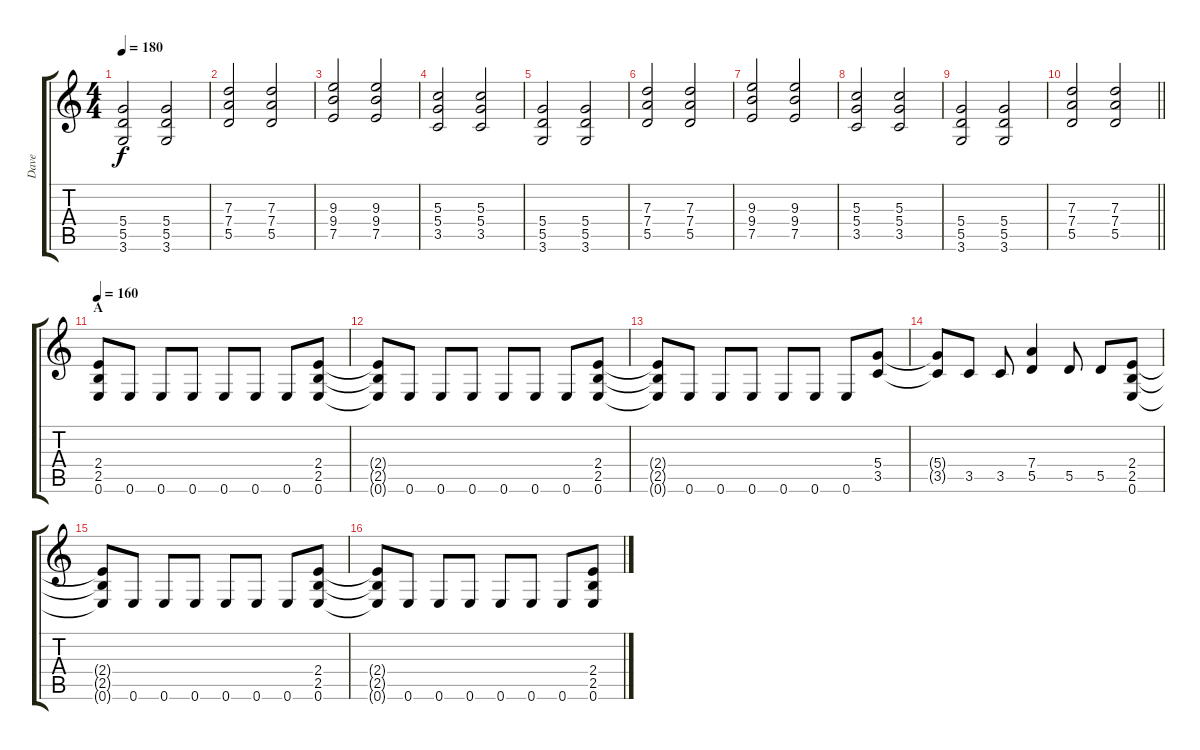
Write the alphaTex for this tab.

\track ("Dave" "Dave") {instrument overdrivenguitar}
\staff {score tabs}
\tuning (E4 B3 G3 D3 A2 E2) {hide}
\ts (4 4)
\tempo 180
\clef g2
\ks c
(5.4 5.5 3.6).2{dy f} (5.4 5.5 3.6).2 |
(7.3 7.4 5.5).2 (7.3 7.4 5.5).2 |
(9.3 9.4 7.5).2 (9.3 9.4 7.5).2 |
(5.3 5.4 3.5).2 (5.3 5.4 3.5).2 |
(5.4 5.5 3.6).2 (5.4 5.5 3.6).2 |
(7.3 7.4 5.5).2 (7.3 7.4 5.5).2 |
(9.3 9.4 7.5).2 (9.3 9.4 7.5).2 |
(5.3 5.4 3.5).2 (5.3 5.4 3.5).2 |
(5.4 5.5 3.6).2 (5.4 5.5 3.6).2 |
\barLineRight lightlight
(7.3 7.4 5.5).2 (7.3 7.4 5.5).2 |
\section ("" "A")
\tempo 160
(2.4 2.5 0.6).8{balance 8} 0.6.8 0.6.8 0.6.8 0.6.8 0.6.8 0.6.8 (2.4 2.5 0.6).8 |
(2.4{t} 2.5{t} 0.6{t}).8 0.6.8 0.6.8 0.6.8 0.6.8 0.6.8 0.6.8 (2.4 2.5 0.6).8 |
(2.4{t} 2.5{t} 0.6{t}).8 0.6.8 0.6.8 0.6.8 0.6.8 0.6.8 0.6.8 (5.4 3.5).8 |
(5.4{t} 3.5{t}).8 3.5.8 3.5.8 (7.4 5.5).4 5.5.8 5.5.8 (2.4 2.5 0.6).8 |
(2.4{t} 2.5{t} 0.6{t}).8 0.6.8 0.6.8 0.6.8 0.6.8 0.6.8 0.6.8 (2.4 2.5 0.6).8 |
(2.4{t} 2.5{t} 0.6{t}).8 0.6.8 0.6.8 0.6.8 0.6.8 0.6.8 0.6.8 (2.4 2.5 0.6).8
